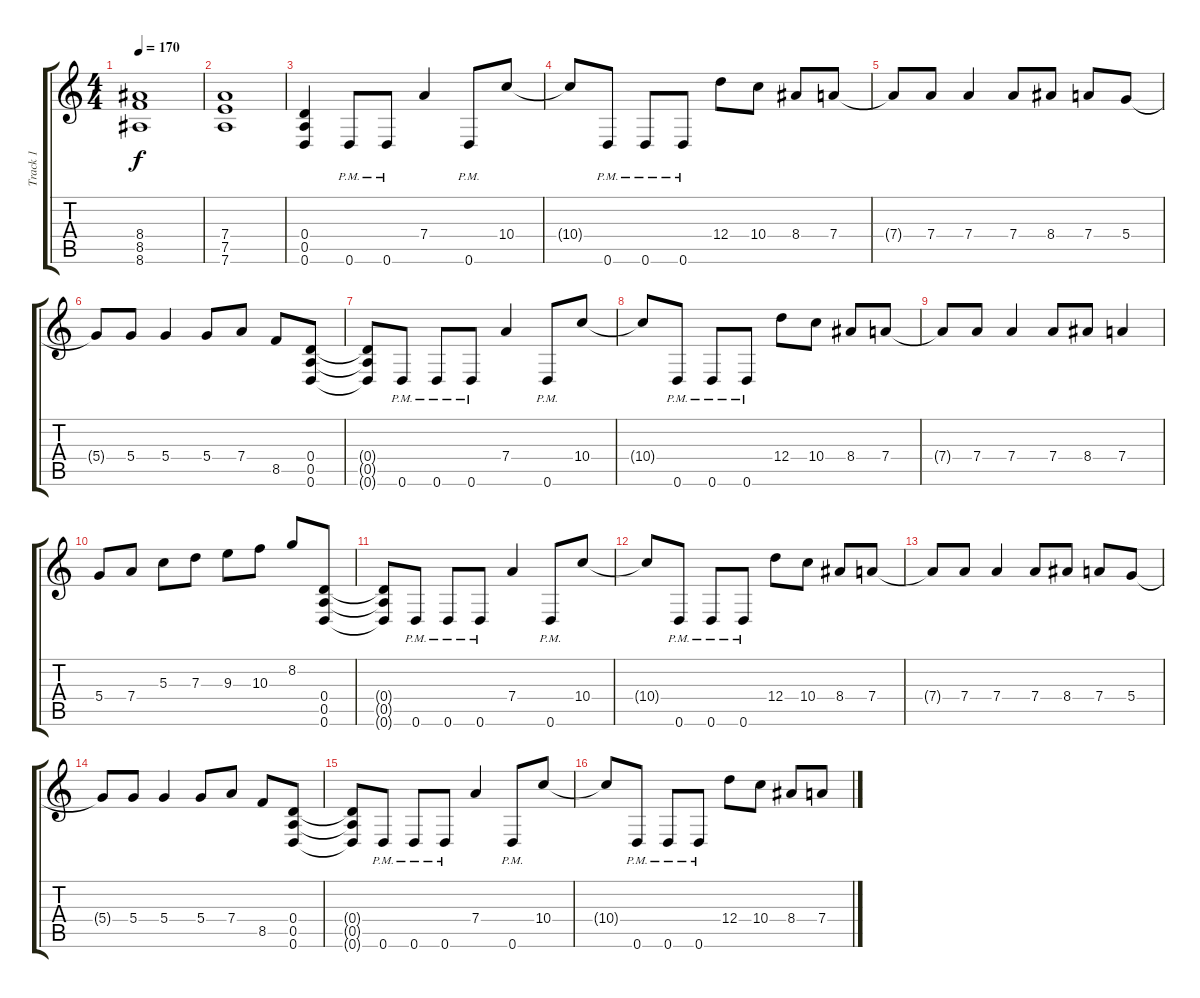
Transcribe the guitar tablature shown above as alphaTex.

\track ("Track 1" "Track 1") {instrument overdrivenguitar}
\staff {score tabs}
\tuning (E4 B3 G3 D3 A2 D2) {hide}
\ts (4 4)
\tempo 170
\clef g2
\ks c
(8.4 8.5 8.6).1{dy f} |
(7.4 7.5 7.6).1 |
(0.4 0.5 0.6).4 0.6{pm}.8 0.6{pm}.8 7.4.4 0.6{pm}.8 10.4.8 |
10.4{t}.8 0.6{pm}.8 0.6{pm}.8 0.6{pm}.8 12.4.8 10.4.8 8.4.8 7.4.8 |
7.4{t}.8 7.4.8 7.4.4 7.4.8 8.4.8 7.4.8 5.4.8 |
5.4{t}.8 5.4.8 5.4.4 5.4.8 7.4.8 8.5.8 (0.4 0.5 0.6).8 |
(0.4{t} 0.5{t} 0.6{t}).8 0.6{pm}.8 0.6{pm}.8 0.6{pm}.8 7.4.4 0.6{pm}.8 10.4.8 |
10.4{t}.8 0.6{pm}.8 0.6{pm}.8 0.6{pm}.8 12.4.8 10.4.8 8.4.8 7.4.8 |
7.4{t}.8 7.4.8 7.4.4 7.4.8 8.4.8 7.4.4 |
5.4.8 7.4.8 5.3.8 7.3.8 9.3.8 10.3.8 8.2.8 (0.4 0.5 0.6).8 |
(0.4{t} 0.5{t} 0.6{t}).8 0.6{pm}.8 0.6{pm}.8 0.6{pm}.8 7.4.4 0.6{pm}.8 10.4.8 |
10.4{t}.8 0.6{pm}.8 0.6{pm}.8 0.6{pm}.8 12.4.8 10.4.8 8.4.8 7.4.8 |
7.4{t}.8 7.4.8 7.4.4 7.4.8 8.4.8 7.4.8 5.4.8 |
5.4{t}.8 5.4.8 5.4.4 5.4.8 7.4.8 8.5.8 (0.4 0.5 0.6).8 |
(0.4{t} 0.5{t} 0.6{t}).8 0.6{pm}.8 0.6{pm}.8 0.6{pm}.8 7.4.4 0.6{pm}.8 10.4.8 |
10.4{t}.8 0.6{pm}.8 0.6{pm}.8 0.6{pm}.8 12.4.8 10.4.8 8.4.8 7.4.8
